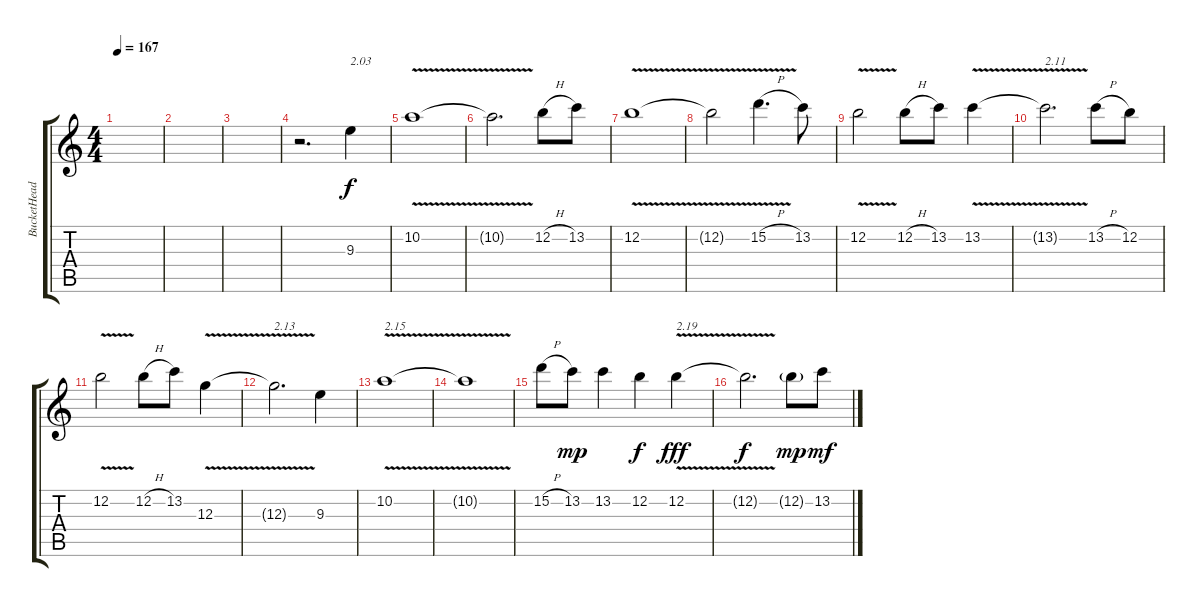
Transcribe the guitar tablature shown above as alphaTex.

\track ("BucketHead" "BucketHead") {instrument acousticguitarnylon}
\staff {score tabs}
\tuning (E4 B3 G3 D3 A2 E2) {hide}
\ts (4 4)
\tempo 167
\clef g2
\ks c
|
|
|
r.2{d} 9.3.4{txt "2.03"} |
10.2{v}.1 |
10.2{t}.2{d} 12.2{h}.8 13.2.8 |
12.2{v}.1 |
12.2{t}.2 15.2{v h}.4{d} 13.2.8 |
12.2{v}.2 12.2{h}.8 13.2.8 13.2{v}.4 |
13.2{t}.2{d txt "2.11"} 13.2{h}.8 12.2.8 |
12.2{v}.2 12.2{h}.8 13.2.8 12.3{v}.4 |
12.3{t}.2{d txt "2.13"} 9.3.4 |
10.2{v}.1{txt "2.15"} |
10.2{t}.1 |
15.2{h}.8 13.2.8{dy mp} 13.2.4 12.2.4{dy f} 12.2{v}.4{txt "2.19" dy fff} |
12.2{t}.2{d dy f} 12.2{g}.8{dy mp} 13.2.8{dy mf}
